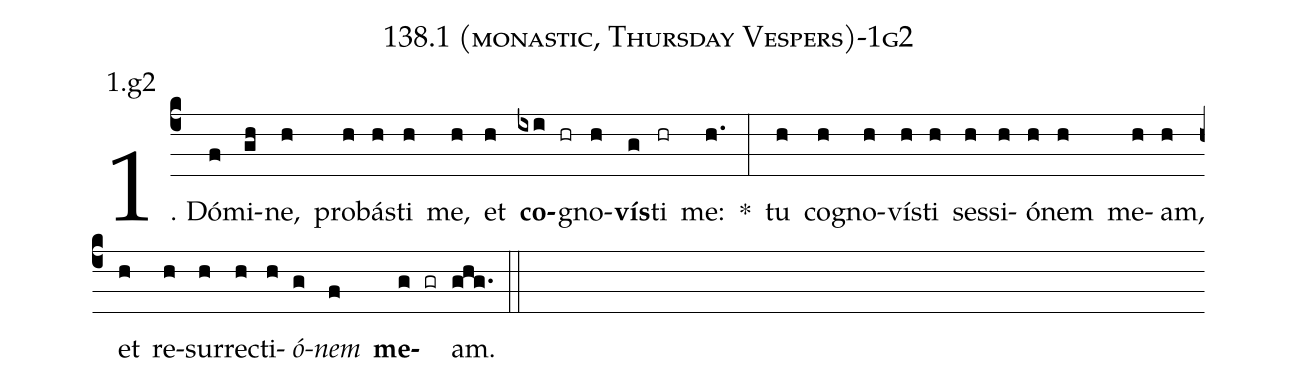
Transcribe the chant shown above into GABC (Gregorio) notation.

name: 138.1 (monastic, Thursday Vespers)-1g2;
annotation: 1.g2;
%%
(c4)1. Dó(f)mi(gh)ne,(h) pro(h)bás(h)ti(h) me,(h) et(h) <b>co</b>(ixi hr)gno(h)<b>vís</b>(g)ti(hr) me:(h.) *(:) tu(h) co(h)gno(h)vís(h)ti(h) ses(h)si(h)ó(h)nem(h) me(h)am,(h) et(h) re(h)sur(h)rec(h)ti(h)<i>ó</i>(g)<i>nem</i>(f) <b>me</b>(g gr)am.(ghg.) (::)
